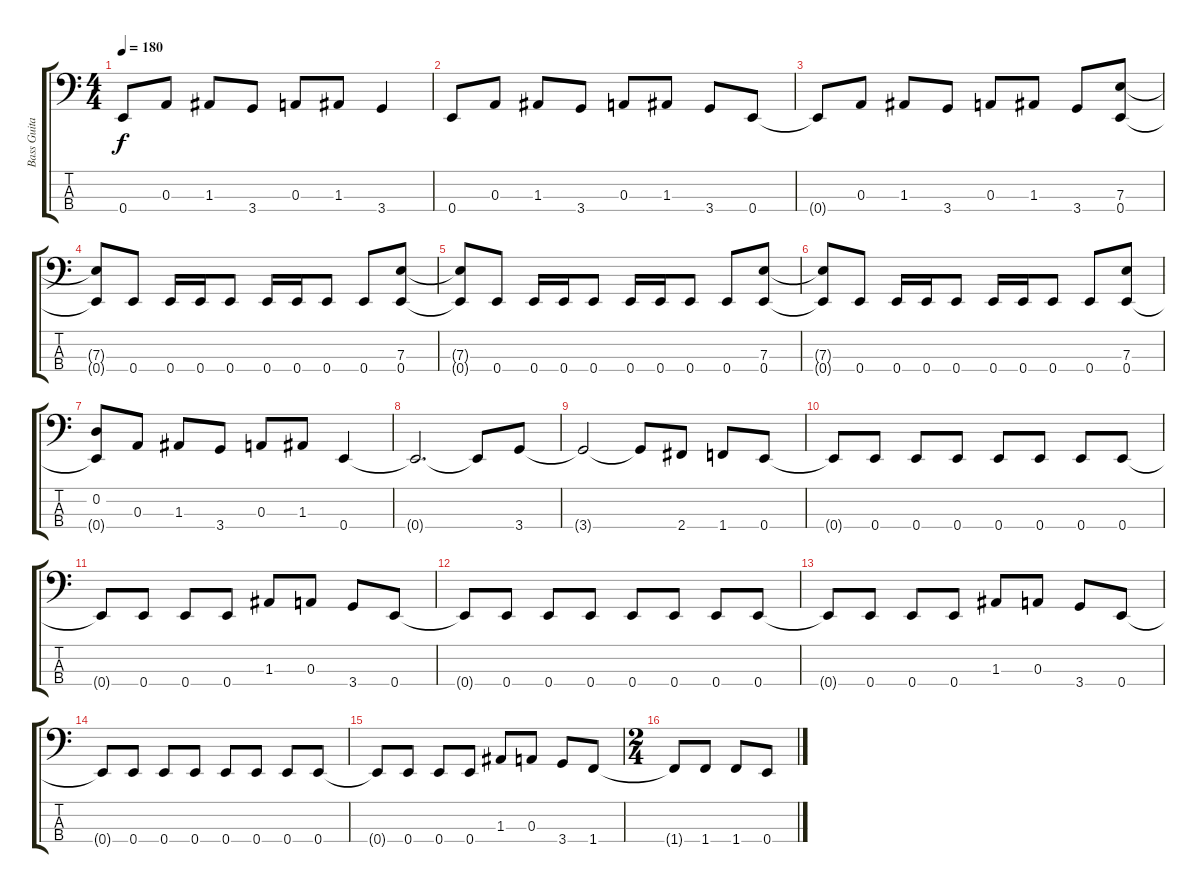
\track ("Bass Guitar - Jason" "Bass Guita") {instrument electricbasspick}
\staff {score tabs}
\tuning (G2 D2 A1 E1) {hide}
\ts (4 4)
\tempo 180
\clef f4
\ks c
0.4{t}.8{dy f} 0.3.8 1.3.8 3.4.8 0.3.8 1.3.8 3.4.4 |
0.4.8 0.3.8 1.3.8 3.4.8 0.3.8 1.3.8 3.4.8 0.4.8 |
0.4{t}.8 0.3.8 1.3.8 3.4.8 0.3.8 1.3.8 3.4.8 (7.3 0.4).8 |
(7.3{t} 0.4{t}).8 0.4.8 0.4.16 0.4.16 0.4.8 0.4.16 0.4.16 0.4.8 0.4.8 (7.3 0.4).8 |
(7.3{t} 0.4{t}).8 0.4.8 0.4.16 0.4.16 0.4.8 0.4.16 0.4.16 0.4.8 0.4.8 (7.3 0.4).8 |
(7.3{t} 0.4{t}).8 0.4.8 0.4.16 0.4.16 0.4.8 0.4.16 0.4.16 0.4.8 0.4.8 (7.3 0.4).8 |
(0.2 0.4{t}).8 0.3.8 1.3.8 3.4.8 0.3.8 1.3.8 0.4.4 |
0.4{t}.2{d} 0.4{t}.8 3.4.8 |
3.4{t}.2 3.4{t}.8 2.4.8 1.4.8 0.4.8 |
0.4{t}.8{volume 7} 0.4.8 0.4.8 0.4.8 0.4.8 0.4.8 0.4.8 0.4.8 |
0.4{t}.8 0.4.8 0.4.8 0.4.8 1.3.8 0.3.8 3.4.8 0.4.8 |
0.4{t}.8 0.4.8 0.4.8 0.4.8 0.4.8 0.4.8 0.4.8 0.4.8 |
0.4{t}.8 0.4.8 0.4.8 0.4.8 1.3.8 0.3.8 3.4.8 0.4.8 |
0.4{t}.8 0.4.8 0.4.8 0.4.8 0.4.8 0.4.8 0.4.8 0.4.8 |
0.4{t}.8 0.4.8 0.4.8 0.4.8 1.3.8 0.3.8 3.4.8 1.4.8 |
\ts (2 4)
1.4{t}.8 1.4.8 1.4.8 0.4.8
